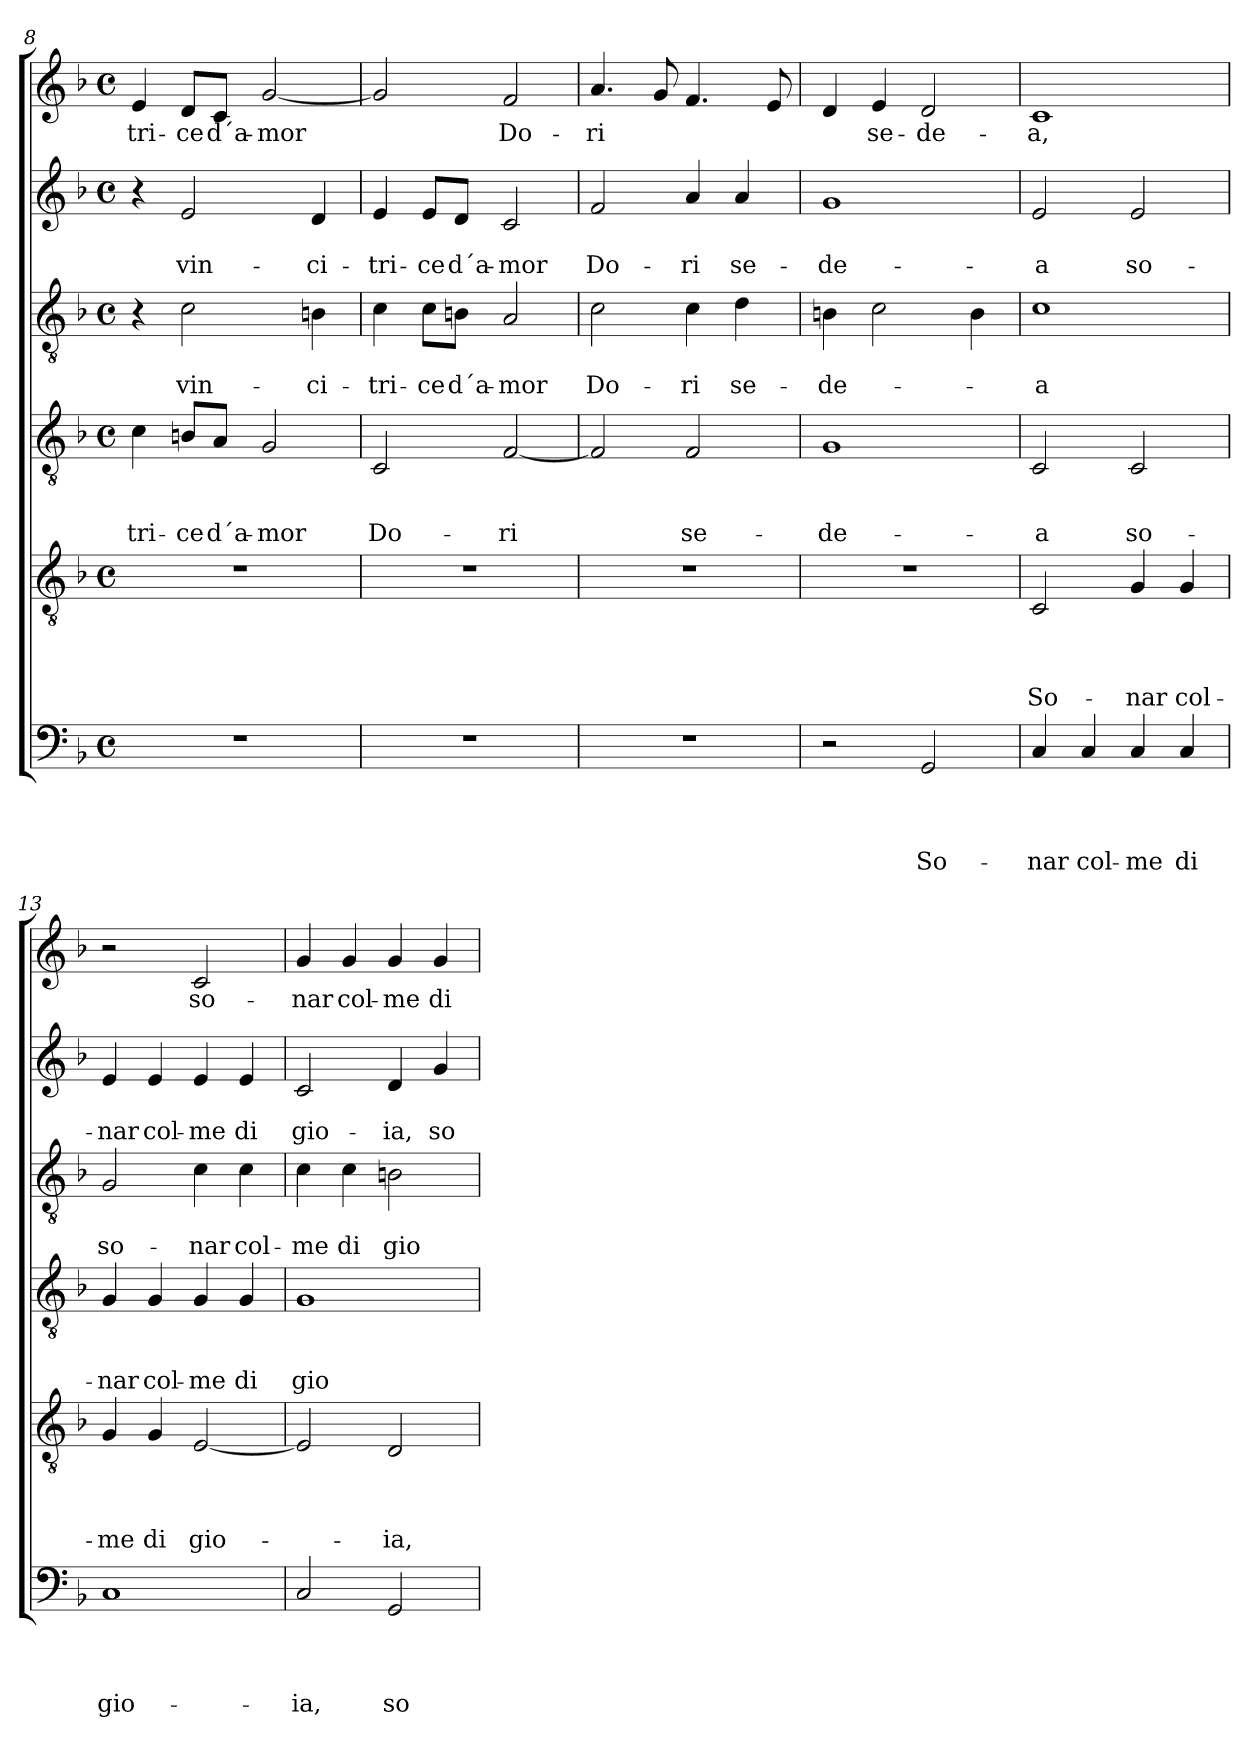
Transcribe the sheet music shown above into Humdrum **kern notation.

**kern	**text	**text	**text	**text	**kern	**text	**text	**text	**text	**kern	**text	**text	**text	**kern	**text	**text	**kern	**text	**text	**kern	**text
*part6	*part6	*part6	*part6	*part6	*part5	*part5	*part5	*part5	*part5	*part4	*part4	*part4	*part4	*part3	*part3	*part3	*part2	*part2	*part2	*part1	*part1
*staff6	*staff6	*staff6	*staff6	*staff6	*staff5	*staff5	*staff5	*staff5	*staff5	*staff4	*staff4	*staff4	*staff4	*staff3	*staff3	*staff3	*staff2	*staff2	*staff2	*staff1	*staff1
!!LO:LB:g=z
*clefF4	*	*	*	*	*clefGv2	*	*	*	*	*clefGv2	*	*	*	*clefGv2	*	*	*clefG2	*	*	*clefG2	*
*k[b-]	*	*	*	*	*k[b-]	*	*	*	*	*k[b-]	*	*	*	*k[b-]	*	*	*k[b-]	*	*	*k[b-]	*
*F:	*	*	*	*	*F:	*	*	*	*	*F:	*	*	*	*F:	*	*	*F:	*	*	*F:	*
*M4/4	*	*	*	*	*M4/4	*	*	*	*	*M4/4	*	*	*	*M4/4	*	*	*M4/4	*	*	*M4/4	*
*met(c)	*	*	*	*	*met(c)	*	*	*	*	*met(c)	*	*	*	*met(c)	*	*	*met(c)	*	*	*met(c)	*
=8	=8	=8	=8	=8	=8	=8	=8	=8	=8	=8	=8	=8	=8	=8	=8	=8	=8	=8	=8	=8	=8
!	!	!	!	!	!	!	!	!	!	!	!	!	!LO:LY:b	!	!	!	!	!	!	!	!LO:LY:b
1r	.	.	.	.	1r	.	.	.	.	4c\	.	.	-tri-	4r	.	.	4r	.	.	4e/	-tri-
!	!	!	!	!	!	!	!	!	!	!	!	!	!LO:LY:b	!	!	!LO:LY:b	!	!	!LO:LY:b	!	!LO:LY:b
.	.	.	.	.	.	.	.	.	.	8Bn/L	.	.	-ce	2c\	.	vin-	2e/	.	vin-	8d/L	-ce
!	!	!	!	!	!	!	!	!	!	!	!	!	!LO:LY:b	!	!	!	!	!	!	!	!LO:LY:b
.	.	.	.	.	.	.	.	.	.	8A/J	.	.	d´a-	.	.	.	.	.	.	8c/J	d´a-
!	!	!	!	!	!	!	!	!	!	!	!	!	!LO:LY:b	!	!	!	!	!	!	!	!LO:LY:b
.	.	.	.	.	.	.	.	.	.	2G/	.	.	-mor	.	.	.	.	.	.	[2g/	-mor
!	!	!	!	!	!	!	!	!	!	!	!	!	!	!	!	!LO:LY:b	!	!	!LO:LY:b	!	!
.	.	.	.	.	.	.	.	.	.	.	.	.	.	4Bn\	.	-ci-	4d/	.	-ci-	.	.
=9	=9	=9	=9	=9	=9	=9	=9	=9	=9	=9	=9	=9	=9	=9	=9	=9	=9	=9	=9	=9	=9
!	!	!	!	!	!	!	!	!	!	!	!	!	!LO:LY:b	!	!	!LO:LY:b	!	!	!LO:LY:b	!	!
1r	.	.	.	.	1r	.	.	.	.	2C/	.	.	Do-	4c\	.	-tri-	4e/	.	-tri-	2g/]	.
!	!	!	!	!	!	!	!	!	!	!	!	!	!	!	!	!LO:LY:b	!	!	!LO:LY:b	!	!
.	.	.	.	.	.	.	.	.	.	.	.	.	.	8c\L	.	-ce	8e/L	.	-ce	.	.
!	!	!	!	!	!	!	!	!	!	!	!	!	!	!	!	!LO:LY:b	!	!	!LO:LY:b	!	!
.	.	.	.	.	.	.	.	.	.	.	.	.	.	8Bn\J	.	d´a-	8d/J	.	d´a-	.	.
!	!	!	!	!	!	!	!	!	!	!	!	!	!LO:LY:b	!	!	!LO:LY:b	!	!	!LO:LY:b	!	!LO:LY:b
.	.	.	.	.	.	.	.	.	.	[2F/	.	.	-ri	2A/	.	-mor	2c/	.	-mor	2f/	Do-
=10	=10	=10	=10	=10	=10	=10	=10	=10	=10	=10	=10	=10	=10	=10	=10	=10	=10	=10	=10	=10	=10
!	!	!	!	!	!	!	!	!	!	!	!	!	!	!	!	!LO:LY:b	!	!	!LO:LY:b	!	!LO:LY:b
1r	.	.	.	.	1r	.	.	.	.	2F/]	.	.	.	2c\	.	Do-	2f/	.	Do-	4.a/	-ri
.	.	.	.	.	.	.	.	.	.	.	.	.	.	.	.	.	.	.	.	8g/	.
!	!	!	!	!	!	!	!	!	!	!	!	!	!LO:LY:b	!	!	!LO:LY:b	!	!	!LO:LY:b	!	!
.	.	.	.	.	.	.	.	.	.	2F/	.	.	se-	4c\	.	-ri	4a/	.	-ri	4.f/	.
!	!	!	!	!	!	!	!	!	!	!	!	!	!	!	!	!LO:LY:b	!	!	!LO:LY:b	!	!
.	.	.	.	.	.	.	.	.	.	.	.	.	.	4d\	.	se-	4a/	.	se-	.	.
.	.	.	.	.	.	.	.	.	.	.	.	.	.	.	.	.	.	.	.	8e/	.
=11	=11	=11	=11	=11	=11	=11	=11	=11	=11	=11	=11	=11	=11	=11	=11	=11	=11	=11	=11	=11	=11
!	!	!	!	!	!	!	!	!	!	!	!	!	!LO:LY:b	!	!	!LO:LY:b	!	!	!LO:LY:b	!	!
2r	.	.	.	.	1r	.	.	.	.	1G	.	.	-de-	4Bn\	.	-de-	1g	.	-de-	4d/	.
!	!	!	!	!	!	!	!	!	!	!	!	!	!	!	!	!	!	!	!	!	!LO:LY:b
.	.	.	.	.	.	.	.	.	.	.	.	.	.	2c\	.	.	.	.	.	4e/	se-
!	!	!	!	!LO:LY:b	!	!	!	!	!	!	!	!	!	!	!	!	!	!	!	!	!LO:LY:b
2GG/	.	.	.	So-	.	.	.	.	.	.	.	.	.	.	.	.	.	.	.	2d/	-de-
.	.	.	.	.	.	.	.	.	.	.	.	.	.	4B\	.	.	.	.	.	.	.
=12	=12	=12	=12	=12	=12	=12	=12	=12	=12	=12	=12	=12	=12	=12	=12	=12	=12	=12	=12	=12	=12
!	!	!	!	!LO:LY:b	!	!	!	!	!LO:LY:b	!	!	!	!LO:LY:b	!	!	!LO:LY:b	!	!	!LO:LY:b	!	!LO:LY:b
4C/	.	.	.	-nar	2C/	.	.	.	So-	2C/	.	.	-a	1c	.	-a	2e/	.	-a	1c	-a,
!	!	!	!	!LO:LY:b	!	!	!	!	!	!	!	!	!	!	!	!	!	!	!	!	!
4C/	.	.	.	col-	.	.	.	.	.	.	.	.	.	.	.	.	.	.	.	.	.
!	!	!	!	!LO:LY:b	!	!	!	!	!LO:LY:b	!	!	!	!LO:LY:b	!	!	!	!	!	!LO:LY:b	!	!
4C/	.	.	.	-me	4G/	.	.	.	-nar	2C/	.	.	so-	.	.	.	2e/	.	so-	.	.
!	!	!	!	!LO:LY:b	!	!	!	!	!LO:LY:b	!	!	!	!	!	!	!	!	!	!	!	!
4C/	.	.	.	di	4G/	.	.	.	col-	.	.	.	.	.	.	.	.	.	.	.	.
=13	=13	=13	=13	=13	=13	=13	=13	=13	=13	=13	=13	=13	=13	=13	=13	=13	=13	=13	=13	=13	=13
!	!	!	!	!LO:LY:b	!	!	!	!	!LO:LY:b	!	!	!	!LO:LY:b	!	!	!LO:LY:b	!	!	!LO:LY:b	!	!
1C	.	.	.	gio-	4G/	.	.	.	-me	4G/	.	.	-nar	2G/	.	so-	4e/	.	-nar	2r	.
!	!	!	!	!	!	!	!	!	!LO:LY:b	!	!	!	!LO:LY:b	!	!	!	!	!	!LO:LY:b	!	!
.	.	.	.	.	4G/	.	.	.	di	4G/	.	.	col-	.	.	.	4e/	.	col-	.	.
!	!	!	!	!	!	!	!	!	!LO:LY:b	!	!	!	!LO:LY:b	!	!	!LO:LY:b	!	!	!LO:LY:b	!	!LO:LY:b
.	.	.	.	.	[2E/	.	.	.	gio-	4G/	.	.	-me	4c\	.	-nar	4e/	.	-me	2c/	so-
!	!	!	!	!	!	!	!	!	!	!	!	!	!LO:LY:b	!	!	!LO:LY:b	!	!	!LO:LY:b	!	!
.	.	.	.	.	.	.	.	.	.	4G/	.	.	di	4c\	.	col-	4e/	.	di	.	.
=14	=14	=14	=14	=14	=14	=14	=14	=14	=14	=14	=14	=14	=14	=14	=14	=14	=14	=14	=14	=14	=14
!	!	!	!	!LO:LY:b	!	!	!	!	!	!	!	!	!LO:LY:b	!	!	!LO:LY:b	!	!	!LO:LY:b	!	!LO:LY:b
2C/	.	.	.	-ia,	2E/]	.	.	.	.	1G	.	.	gio-	4c\	.	-me	2c/	.	gio-	4g/	-nar
!	!	!	!	!	!	!	!	!	!	!	!	!	!	!	!	!LO:LY:b	!	!	!	!	!LO:LY:b
.	.	.	.	.	.	.	.	.	.	.	.	.	.	4c\	.	di	.	.	.	4g/	col-
!	!	!	!	!LO:LY:b	!	!	!	!	!LO:LY:b	!	!	!	!	!	!	!LO:LY:b	!	!	!LO:LY:b	!	!LO:LY:b
2GG/	.	.	.	so-	2D/	.	.	.	-ia,	.	.	.	.	2Bn\	.	gio-	4d/	.	-ia,	4g/	-me
!	!	!	!	!	!	!	!	!	!	!	!	!	!	!	!	!	!	!	!LO:LY:b	!	!LO:LY:b
.	.	.	.	.	.	.	.	.	.	.	.	.	.	.	.	.	4g/	.	so-	4g/	di
=	=	=	=	=	=	=	=	=	=	=	=	=	=	=	=	=	=	=	=	=	=
*-	*-	*-	*-	*-	*-	*-	*-	*-	*-	*-	*-	*-	*-	*-	*-	*-	*-	*-	*-	*-	*-
